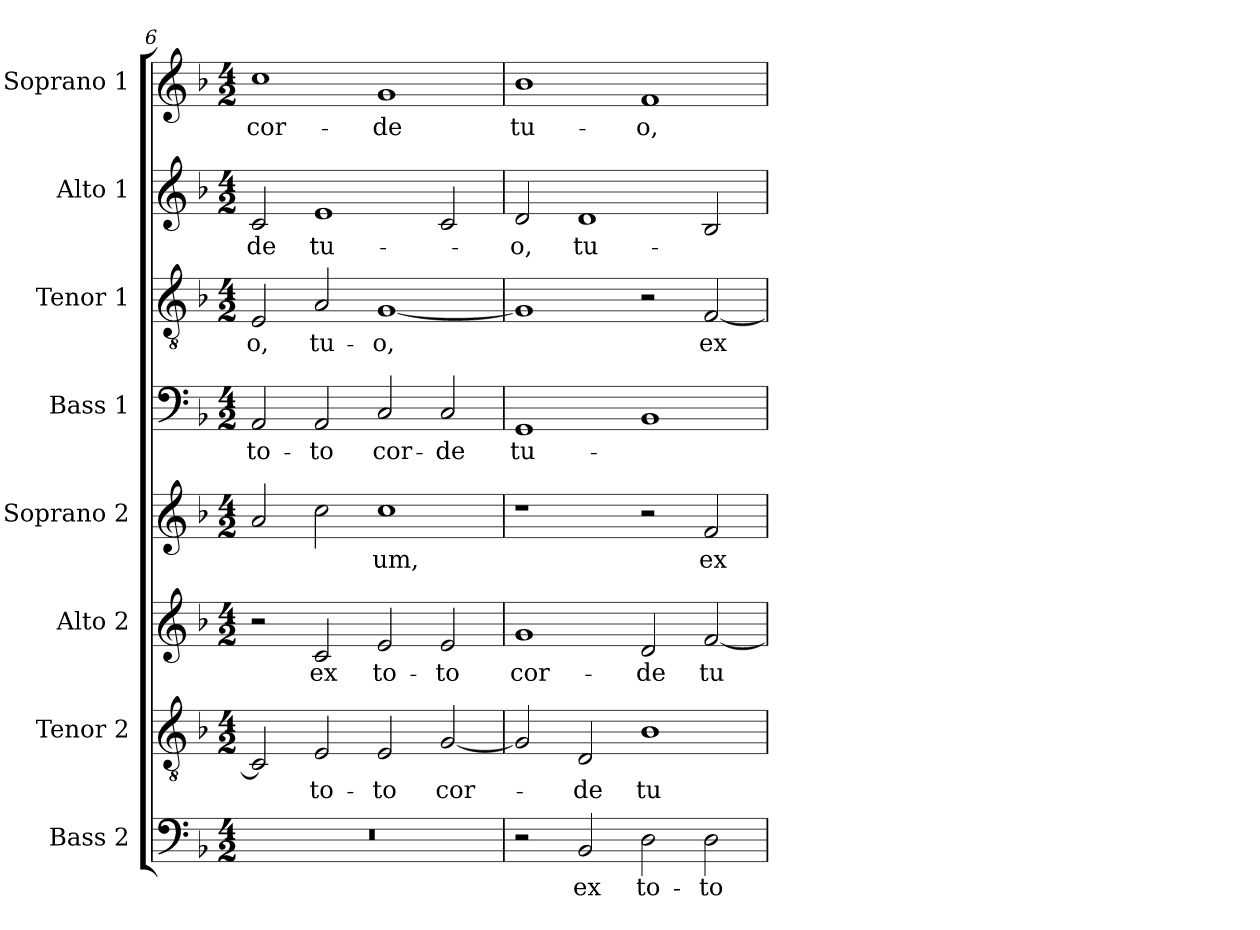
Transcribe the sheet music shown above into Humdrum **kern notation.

**kern	**text	**kern	**text	**kern	**text	**kern	**text	**kern	**text	**kern	**text	**kern	**text	**kern	**text
*part8	*part8	*part7	*part7	*part6	*part6	*part5	*part5	*part4	*part4	*part3	*part3	*part2	*part2	*part1	*part1
*staff8	*staff8	*staff7	*staff7	*staff6	*staff6	*staff5	*staff5	*staff4	*staff4	*staff3	*staff3	*staff2	*staff2	*staff1	*staff1
*I"Bass 2	*	*I"Tenor 2	*	*I"Alto 2	*	*I"Soprano 2	*	*I"Bass 1	*	*I"Tenor 1	*	*I"Alto 1	*	*I"Soprano 1	*
*I'B2.	*	*I'T2.	*	*I'A2.	*	*I'S2.	*	*I'B1.	*	*I'T1.	*	*I'A1.	*	*I'S1.	*
*clefF4	*	*clefGv2	*	*clefG2	*	*clefG2	*	*clefF4	*	*clefGv2	*	*clefG2	*	*clefG2	*
*	*	*ITrd7c12	*	*	*	*	*	*	*	*ITrd7c12	*	*	*	*	*
*k[b-]	*	*k[b-]	*	*k[b-]	*	*k[b-]	*	*k[b-]	*	*k[b-]	*	*k[b-]	*	*k[b-]	*
*F:	*	*F:	*	*F:	*	*F:	*	*F:	*	*F:	*	*F:	*	*F:	*
*M4/2	*	*M4/2	*	*M4/2	*	*M4/2	*	*M4/2	*	*M4/2	*	*M4/2	*	*M4/2	*
=6	=6	=6	=6	=6	=6	=6	=6	=6	=6	=6	=6	=6	=6	=6	=6
!LO:N:vis=1	!	!	!	!	!	!	!	!	!	!	!	!	!	!	!
!	!	!	!	!	!	!	!	!	!LO:LY:b:color=#000000	!	!	!	!	!	!
!	!	!	!	!	!	!	!	!	!	!	!LO:LY:b:color=#000000	!	!	!	!
!	!	!	!	!	!	!	!	!	!	!	!	!	!LO:LY:b:color=#000000	!	!
!	!	!	!	!	!	!	!	!	!	!	!	!	!	!	!LO:LY:b:color=#000000
0r	.	2CCi/]	.	2r	.	2ai/	.	2AAi/	to-	2EEi/	-o,	2ci/	-de	1cci	cor-
!	!	!	!LO:LY:b:color=#000000	!	!	!	!	!	!	!	!	!	!	!	!
!	!	!	!	!	!LO:LY:b:color=#000000	!	!	!	!	!	!	!	!	!	!
!	!	!	!	!	!	!	!	!	!LO:LY:b:color=#000000	!	!	!	!	!	!
!	!	!	!	!	!	!	!	!	!	!	!LO:LY:b:color=#000000	!	!	!	!
!	!	!	!	!	!	!	!	!	!	!	!	!	!LO:LY:b:color=#000000	!	!
.	.	2EEi/	to-	2ci/	ex	2cci\	.	2AAi/	-to	2AAi/	tu-	1ei	tu-	.	.
!	!	!	!LO:LY:b:color=#000000	!	!	!	!	!	!	!	!	!	!	!	!
!	!	!	!	!	!LO:LY:b:color=#000000	!	!	!	!	!	!	!	!	!	!
!	!	!	!	!	!	!	!LO:LY:b:color=#000000	!	!	!	!	!	!	!	!
!	!	!	!	!	!	!	!	!	!LO:LY:b:color=#000000	!	!	!	!	!	!
!	!	!	!	!	!	!	!	!	!	!	!LO:LY:b:color=#000000	!	!	!	!
!	!	!	!	!	!	!	!	!	!	!	!	!	!	!	!LO:LY:b:color=#000000
.	.	2EEi/	-to	2ei/	to-	1cci	-um,	2Ci/	cor-	[1GGi	-o,	.	.	1gi	-de
!	!	!	!LO:LY:b:color=#000000	!	!	!	!	!	!	!	!	!	!	!	!
!	!	!	!	!	!LO:LY:b:color=#000000	!	!	!	!	!	!	!	!	!	!
!	!	!	!	!	!	!	!	!	!LO:LY:b:color=#000000	!	!	!	!	!	!
.	.	[2GGi/	cor-	2ei/	-to	.	.	2Ci/	-de	.	.	2ci/	.	.	.
=7	=7	=7	=7	=7	=7	=7	=7	=7	=7	=7	=7	=7	=7	=7	=7
!	!	!	!	!	!LO:LY:b:color=#000000	!	!	!	!	!	!	!	!	!	!
!	!	!	!	!	!	!	!	!	!LO:LY:b:color=#000000	!	!	!	!	!	!
!	!	!	!	!	!	!	!	!	!	!	!	!	!LO:LY:b:color=#000000	!	!
!	!	!	!	!	!	!	!	!	!	!	!	!	!	!	!LO:LY:b:color=#000000
2r	.	2GGi/]	.	1gi	cor-	1r	.	1GGi	tu-	1GGi]	.	2di/	-o,	1b-i	tu-
!	!LO:LY:b:color=#000000	!	!	!	!	!	!	!	!	!	!	!	!	!	!
!	!	!	!LO:LY:b:color=#000000	!	!	!	!	!	!	!	!	!	!	!	!
!	!	!	!	!	!	!	!	!	!	!	!	!	!LO:LY:b:color=#000000	!	!
2BB-i/	ex	2DDi/	-de	.	.	.	.	.	.	.	.	1di	tu-	.	.
!	!LO:LY:b:color=#000000	!	!	!	!	!	!	!	!	!	!	!	!	!	!
!	!	!	!LO:LY:b:color=#000000	!	!	!	!	!	!	!	!	!	!	!	!
!	!	!	!	!	!LO:LY:b:color=#000000	!	!	!	!	!	!	!	!	!	!
!	!	!	!	!	!	!	!	!	!	!	!	!	!	!	!LO:LY:b:color=#000000
2Di\	to-	1BB-i	tu-	2di/	-de	2r	.	1BB-i	.	2r	.	.	.	1fi	-o,
!	!LO:LY:b:color=#000000	!	!	!	!	!	!	!	!	!	!	!	!	!	!
!	!	!	!	!	!LO:LY:b:color=#000000	!	!	!	!	!	!	!	!	!	!
!	!	!	!	!	!	!	!LO:LY:b:color=#000000	!	!	!	!	!	!	!	!
!	!	!	!	!	!	!	!	!	!	!	!LO:LY:b:color=#000000	!	!	!	!
2Di\	-to	.	.	[2fi/	tu-	2fi/	ex	.	.	[2FFi/	ex	2B-i/	.	.	.
=	=	=	=	=	=	=	=	=	=	=	=	=	=	=	=
*-	*-	*-	*-	*-	*-	*-	*-	*-	*-	*-	*-	*-	*-	*-	*-
